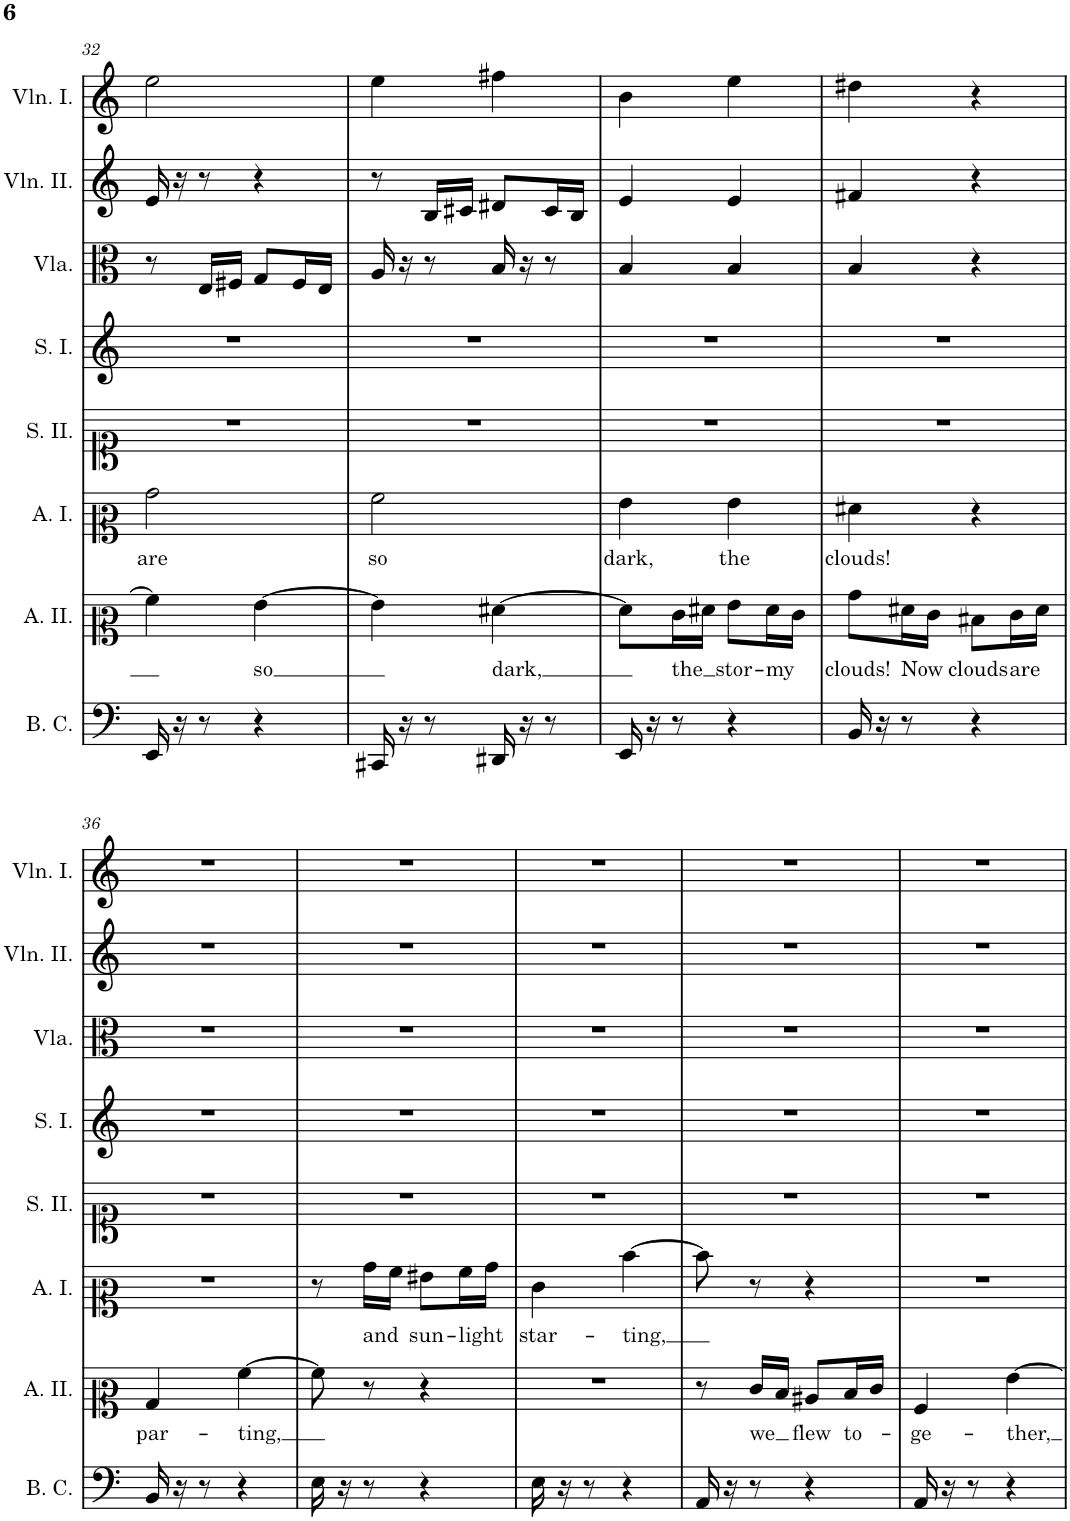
**kern	**kern	**text	**kern	**text	**kern	**kern	**kern	**kern	**kern
*part8	*part7	*part7	*part6	*part6	*part5	*part4	*part3	*part2	*part1
*staff8	*staff7	*staff7	*staff6	*staff6	*staff5	*staff4	*staff3	*staff2	*staff1
*I"Basso Continuo.	*I"Alto II.	*	*I"Alto I.	*	*I"Soprano II.	*I"Soprano I.	*I"Viola.	*I"Violino II.	*I"Violino I.
*I'B. C.	*I'A. II.	*	*I'A. I.	*	*I'S. II.	*I'S. I.	*I'Vla.	*I'Vln. II.	*I'Vln. I.
!!LO:PB:g=z
*clefF4	*clefC2	*	*clefC2	*	*clefC1	*clefG2	*clefC3	*clefG2	*clefG2
*k[]	*k[]	*	*k[]	*	*k[]	*k[]	*k[]	*k[]	*k[]
*M2/4	*M2/4	*	*M2/4	*	*M2/4	*M2/4	*M2/4	*M2/4	*M2/4
=32	=32	=32	=32	=32	=32	=32	=32	=32	=32
!	!	!	!	!LO:LY:b	!	!	!	!	!
16EE/	4a\]	.	2b\	are	2r	2r	8r	16e/	2ee\
16r	.	.	.	.	.	.	.	16r	.
8r	.	.	.	.	.	.	16E/LL	8r	.
.	.	.	.	.	.	.	16F#X/JJ	.	.
!	!	!LO:LY:b	!	!	!	!	!	!	!
4r	[4g\	so	.	.	.	.	8G/L	4r	.
.	.	.	.	.	.	.	16F#/L	.	.
.	.	.	.	.	.	.	16E/JJ	.	.
=33	=33	=33	=33	=33	=33	=33	=33	=33	=33
!	!	!	!	!LO:LY:b	!	!	!	!	!
16CC#X/	4g\]	.	2a\	so	2r	2r	16A/	8r	4ee\
16r	.	.	.	.	.	.	16r	.	.
8r	.	.	.	.	.	.	8r	16B/LL	.
.	.	.	.	.	.	.	.	16c#X/JJ	.
!	!	!LO:LY:b	!	!	!	!	!	!	!
16DD#X/	[4f#X\	dark,	.	.	.	.	16B/	8d#X/L	4ff#X\
16r	.	.	.	.	.	.	16r	.	.
8r	.	.	.	.	.	.	8r	16c#/L	.
.	.	.	.	.	.	.	.	16B/JJ	.
=34	=34	=34	=34	=34	=34	=34	=34	=34	=34
!	!	!	!	!LO:LY:b	!	!	!	!	!
16EE/	8f#\L]	.	4g\	dark,	2r	2r	4B/	4e/	4b\
16r	.	.	.	.	.	.	.	.	.
!	!	!LO:LY:b	!	!	!	!	!	!	!
8r	16e\L	the	.	.	.	.	.	.	.
.	16f#X\JJ	.	.	.	.	.	.	.	.
!	!	!LO:LY:b	!	!LO:LY:b	!	!	!	!	!
4r	8g\L	stor-	4g\	the	.	.	4B/	4e/	4ee\
!	!	!LO:LY:b	!	!	!	!	!	!	!
.	16f#\L	-my	.	.	.	.	.	.	.
.	16e\JJ	.	.	.	.	.	.	.	.
=35	=35	=35	=35	=35	=35	=35	=35	=35	=35
!	!	!LO:LY:b	!	!LO:LY:b	!	!	!	!	!
16BB/	8b\L	clouds!	4f#X\	clouds!	2r	2r	4B/	4f#X/	4dd#X\
16r	.	.	.	.	.	.	.	.	.
!	!	!LO:LY:b	!	!	!	!	!	!	!
8r	16f#X\L	Now	.	.	.	.	.	.	.
.	16e\JJ	.	.	.	.	.	.	.	.
!	!	!LO:LY:b	!	!	!	!	!	!	!
4r	8d#X\L	clouds	4r	.	.	.	4r	4r	4r
!	!	!LO:LY:b	!	!	!	!	!	!	!
.	16e\L	are	.	.	.	.	.	.	.
.	16f#\JJ	.	.	.	.	.	.	.	.
!!LO:LB:g=z
=36	=36	=36	=36	=36	=36	=36	=36	=36	=36
!	!	!LO:LY:b	!	!	!	!	!	!	!
16BB/	4B/	par-	2r	.	2r	2r	2r	2r	2r
16r	.	.	.	.	.	.	.	.	.
8r	.	.	.	.	.	.	.	.	.
!	!	!LO:LY:b	!	!	!	!	!	!	!
4r	[4a\	-ting,	.	.	.	.	.	.	.
=37	=37	=37	=37	=37	=37	=37	=37	=37	=37
16E\	8a\]	.	8r	.	2r	2r	2r	2r	2r
16r	.	.	.	.	.	.	.	.	.
!	!	!	!	!LO:LY:b	!	!	!	!	!
8r	8r	.	16b\LL	and	.	.	.	.	.
.	.	.	16a\JJ	.	.	.	.	.	.
!	!	!	!	!LO:LY:b	!	!	!	!	!
4r	4r	.	8g#X\L	sun-	.	.	.	.	.
!	!	!	!	!LO:LY:b	!	!	!	!	!
.	.	.	16a\L	-light	.	.	.	.	.
.	.	.	16b\JJ	.	.	.	.	.	.
=38	=38	=38	=38	=38	=38	=38	=38	=38	=38
!	!	!	!	!LO:LY:b	!	!	!	!	!
16E\	2r	.	4e\	star-	2r	2r	2r	2r	2r
16r	.	.	.	.	.	.	.	.	.
8r	.	.	.	.	.	.	.	.	.
!	!	!	!	!LO:LY:b	!	!	!	!	!
4r	.	.	[4dd\	-ting,	.	.	.	.	.
=39	=39	=39	=39	=39	=39	=39	=39	=39	=39
16AA/	8r	.	8dd\]	.	2r	2r	2r	2r	2r
16r	.	.	.	.	.	.	.	.	.
!	!	!LO:LY:b	!	!	!	!	!	!	!
8r	16e/LL	we	8r	.	.	.	.	.	.
.	16d/JJ	.	.	.	.	.	.	.	.
!	!	!LO:LY:b	!	!	!	!	!	!	!
4r	8c#X/L	flew	4r	.	.	.	.	.	.
!	!	!LO:LY:b	!	!	!	!	!	!	!
.	16d/L	to-	.	.	.	.	.	.	.
.	16e/JJ	.	.	.	.	.	.	.	.
=40	=40	=40	=40	=40	=40	=40	=40	=40	=40
!	!	!LO:LY:b	!	!	!	!	!	!	!
16AA/	4A/	-ge-	2r	.	2r	2r	2r	2r	2r
16r	.	.	.	.	.	.	.	.	.
8r	.	.	.	.	.	.	.	.	.
!	!	!LO:LY:b	!	!	!	!	!	!	!
4r	[4g\	-ther,	.	.	.	.	.	.	.
=	=	=	=	=	=	=	=	=	=
*-	*-	*-	*-	*-	*-	*-	*-	*-	*-
